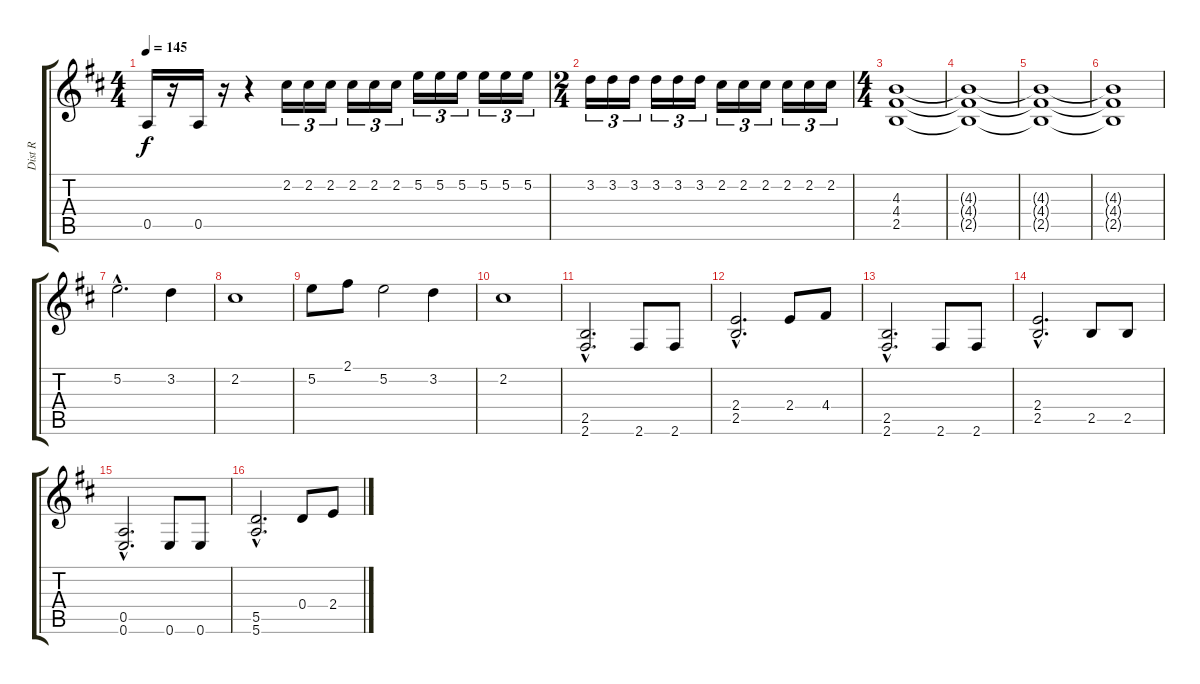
\track ("Dist R" "Dist R") {instrument distortionguitar}
\staff {score tabs}
\tuning (E4 B3 G3 D3 A2 E2) {hide}
\ts (4 4)
\tempo 145
\clef g2
\ks d
0.5.16{dy f} r.16 0.5.16 r.16 r.4 2.2.16{tu (3 2)} 2.2.16{tu (3 2)} 2.2.16{tu (3 2)} 2.2.16{tu (3 2)} 2.2.16{tu (3 2)} 2.2.16{tu (3 2)} 5.2.16{tu (3 2)} 5.2.16{tu (3 2)} 5.2.16{tu (3 2)} 5.2.16{tu (3 2)} 5.2.16{tu (3 2)} 5.2.16{tu (3 2)} |
\ts (2 4)
3.2.16{tu (3 2)} 3.2.16{tu (3 2)} 3.2.16{tu (3 2)} 3.2.16{tu (3 2)} 3.2.16{tu (3 2)} 3.2.16{tu (3 2)} 2.2.16{tu (3 2)} 2.2.16{tu (3 2)} 2.2.16{tu (3 2)} 2.2.16{tu (3 2)} 2.2.16{tu (3 2)} 2.2.16{tu (3 2)} |
\ts (4 4)
(4.3 4.4 2.5).1{volume 7} |
(4.3{t} 4.4{t} 2.5{t}).1 |
(4.3{t} 4.4{t} 2.5{t}).1 |
(4.3{t} 4.4{t} 2.5{t}).1 |
5.2{hac}.2{d volume 13} 3.2.4 |
2.2.1 |
5.2.8 2.1.8 5.2.2 3.2.4 |
2.2.1 |
(2.5{hac} 2.6{hac}).2{d} 2.6.8 2.6.8 |
(2.4{hac} 2.5{hac}).2{d} 2.4.8 4.4.8 |
(2.5{hac} 2.6{hac}).2{d} 2.6.8 2.6.8 |
(2.4{hac} 2.5{hac}).2{d} 2.5.8 2.5.8 |
(0.5{hac} 0.6{hac}).2{d} 0.6.8 0.6.8 |
(5.5{hac} 5.6{hac}).2{d} 0.4.8 2.4.8
